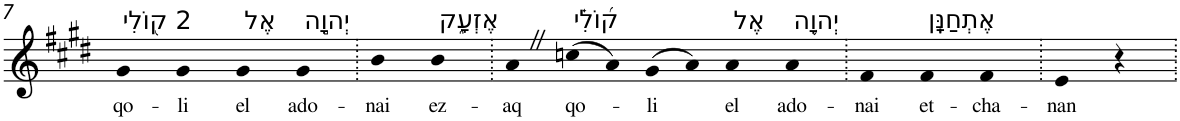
**kern	**text
*part1	*part1
*staff1	*staff1
*I"Piano	*
*I'Pno	*
!!LO:PB:g=z
*clefG2	*
*k[f#c#g#d#]	*
*E:	*
=7	=7
!LO:TX:a:t=2 ק֭וֹלִי	!
!	!LO:LY:b
4g#	qo-
!	!LO:LY:b
4g#	-li
!LO:TX:a:t=אֶל	!
!	!LO:LY:b
4g#	el
!LO:TX:a:t=יְהוָ֣ה	!
!	!LO:LY:b
4g#	ado-
=8.	=8.
!	!LO:LY:b
4b	-nai
!LO:TX:a:t=אֶזְעָ֑ק	!
!	!LO:LY:b
4b	ez-
=9.	=9.
!	!LO:LY:b
4aZ	-aq
!LO:TX:a:t=ק֝וֹלִ֗י	!
!	!LO:LY:b
(>8ccn	qo-
8a)	.
!	!LO:LY:b
(>8g#	-li
8a)	.
!LO:TX:a:t=אֶל	!
!	!LO:LY:b
4a	el
!LO:TX:a:t=יְהוָ֥ה	!
!	!LO:LY:b
4a	ado-
=10.	=10.
!	!LO:LY:b
4f#	-nai
!LO:TX:a:t=אֶתְחַנָּֽן	!
!	!LO:LY:b
4f#	et-
!	!LO:LY:b
4f#	-cha-
=11.	=11.
!	!LO:LY:b
4e	-nan
4r	.
=.	=.
*-	*-
